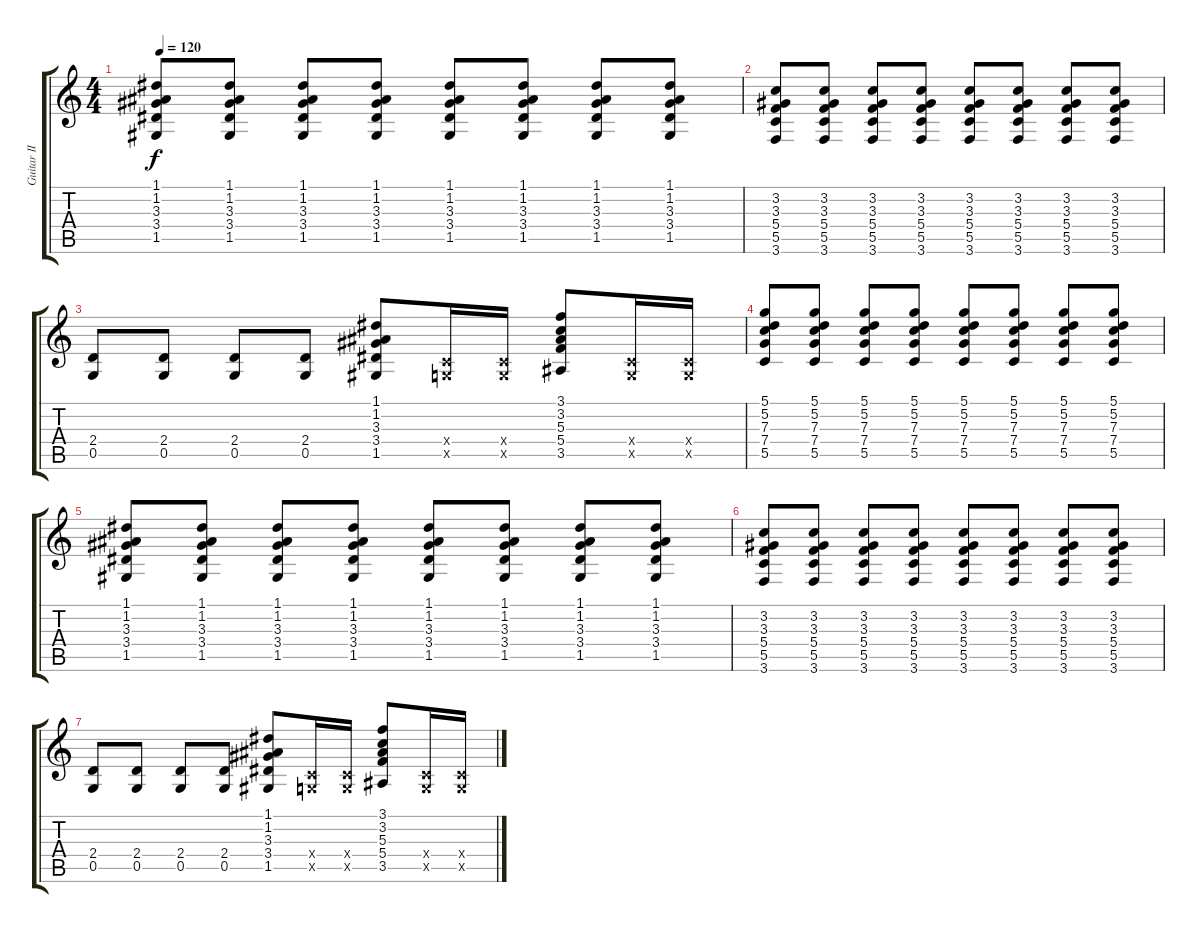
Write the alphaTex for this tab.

\track ("Guitar II" "Guitar II") {instrument acousticguitarnylon}
\staff {score tabs}
\tuning (D4 A3 F3 C3 G2 D2) {hide}
\ts (4 4)
\tempo 120
\clef g2
\ks c
(1.1 1.2 3.3 3.4 1.5).8{dy f} (1.1 1.2 3.3 3.4 1.5).8 (1.1 1.2 3.3 3.4 1.5).8 (1.1 1.2 3.3 3.4 1.5).8 (1.1 1.2 3.3 3.4 1.5).8 (1.1 1.2 3.3 3.4 1.5).8 (1.1 1.2 3.3 3.4 1.5).8 (1.1 1.2 3.3 3.4 1.5).8 |
(3.2 3.3 5.4 5.5 3.6).8 (3.2 3.3 5.4 5.5 3.6).8 (3.2 3.3 5.4 5.5 3.6).8 (3.2 3.3 5.4 5.5 3.6).8 (3.2 3.3 5.4 5.5 3.6).8 (3.2 3.3 5.4 5.5 3.6).8 (3.2 3.3 5.4 5.5 3.6).8 (3.2 3.3 5.4 5.5 3.6).8 |
(2.4 0.5).8 (2.4 0.5).8 (2.4 0.5).8 (2.4 0.5).8 (1.1 1.2 3.3 3.4 1.5).8 (0.4{x} 0.5{x}).16 (0.4{x} 0.5{x}).16 (3.1 3.2 5.3 5.4 3.5).8 (0.4{x} 0.5{x}).16 (0.4{x} 0.5{x}).16 |
(5.1 5.2 7.3 7.4 5.5).8 (5.1 5.2 7.3 7.4 5.5).8 (5.1 5.2 7.3 7.4 5.5).8 (5.1 5.2 7.3 7.4 5.5).8 (5.1 5.2 7.3 7.4 5.5).8 (5.1 5.2 7.3 7.4 5.5).8 (5.1 5.2 7.3 7.4 5.5).8 (5.1 5.2 7.3 7.4 5.5).8 |
(1.1 1.2 3.3 3.4 1.5).8 (1.1 1.2 3.3 3.4 1.5).8 (1.1 1.2 3.3 3.4 1.5).8 (1.1 1.2 3.3 3.4 1.5).8 (1.1 1.2 3.3 3.4 1.5).8 (1.1 1.2 3.3 3.4 1.5).8 (1.1 1.2 3.3 3.4 1.5).8 (1.1 1.2 3.3 3.4 1.5).8 |
(3.2 3.3 5.4 5.5 3.6).8 (3.2 3.3 5.4 5.5 3.6).8 (3.2 3.3 5.4 5.5 3.6).8 (3.2 3.3 5.4 5.5 3.6).8 (3.2 3.3 5.4 5.5 3.6).8 (3.2 3.3 5.4 5.5 3.6).8 (3.2 3.3 5.4 5.5 3.6).8 (3.2 3.3 5.4 5.5 3.6).8 |
(2.4 0.5).8 (2.4 0.5).8 (2.4 0.5).8 (2.4 0.5).8 (1.1 1.2 3.3 3.4 1.5).8 (0.4{x} 0.5{x}).16 (0.4{x} 0.5{x}).16 (3.1 3.2 5.3 5.4 3.5).8 (0.4{x} 0.5{x}).16 (0.4{x} 0.5{x}).16
